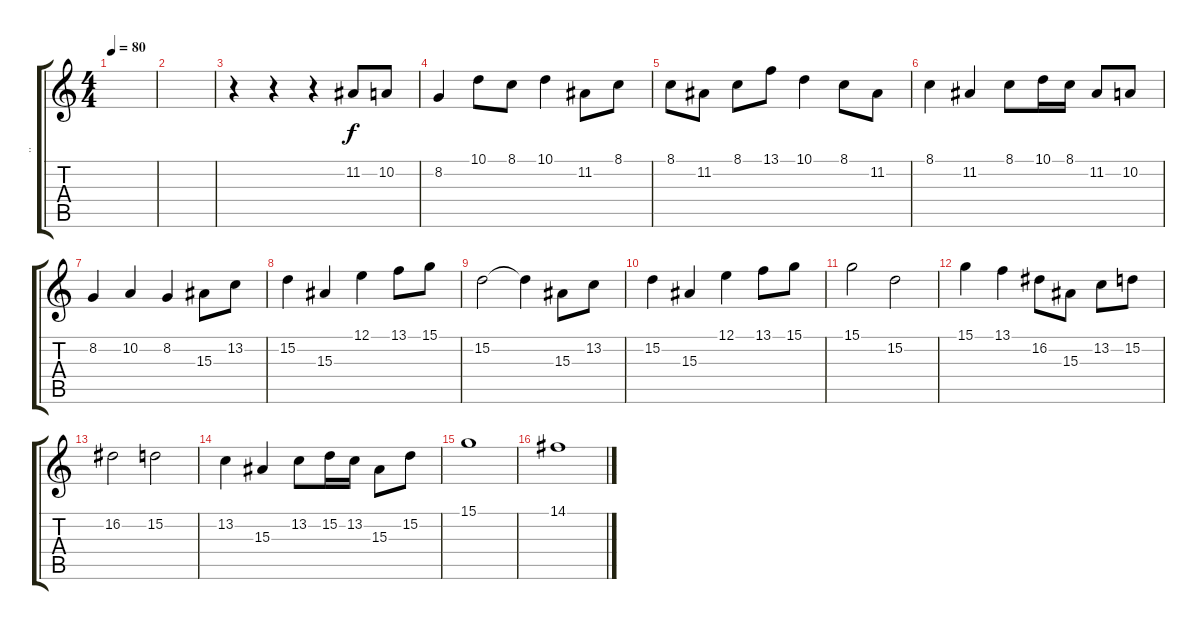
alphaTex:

\track (".." "..") {instrument stringensemble1}
\staff {score tabs}
\tuning (E4 B3 G3 D3 A2 E2) {hide}
\ts (4 4)
\tempo 80
\clef g2
\ks c
|
|
r.4 r.4 r.4 11.2.8 10.2.8 |
8.2.4 10.1.8 8.1.8 10.1.4 11.2.8 8.1.8 |
8.1.8 11.2.8 8.1.8 13.1.8 10.1.4 8.1.8 11.2.8 |
8.1.4 11.2.4 8.1.8 10.1.16 8.1.16 11.2.8 10.2.8 |
8.2.4 10.2.4 8.2.4 15.3.8 13.2.8 |
15.2.4 15.3.4 12.1.4 13.1.8 15.1.8 |
15.2.2 15.2{t}.4 15.3.8 13.2.8 |
15.2.4 15.3.4 12.1.4 13.1.8 15.1.8 |
15.1.2 15.2.2 |
15.1.4 13.1.4 16.2.8 15.3.8 13.2.8 15.2.8 |
16.2.2 15.2.2 |
13.2.4 15.3.4 13.2.8 15.2.16 13.2.16 15.3.8 15.2.8 |
15.1.1 |
14.1.1
